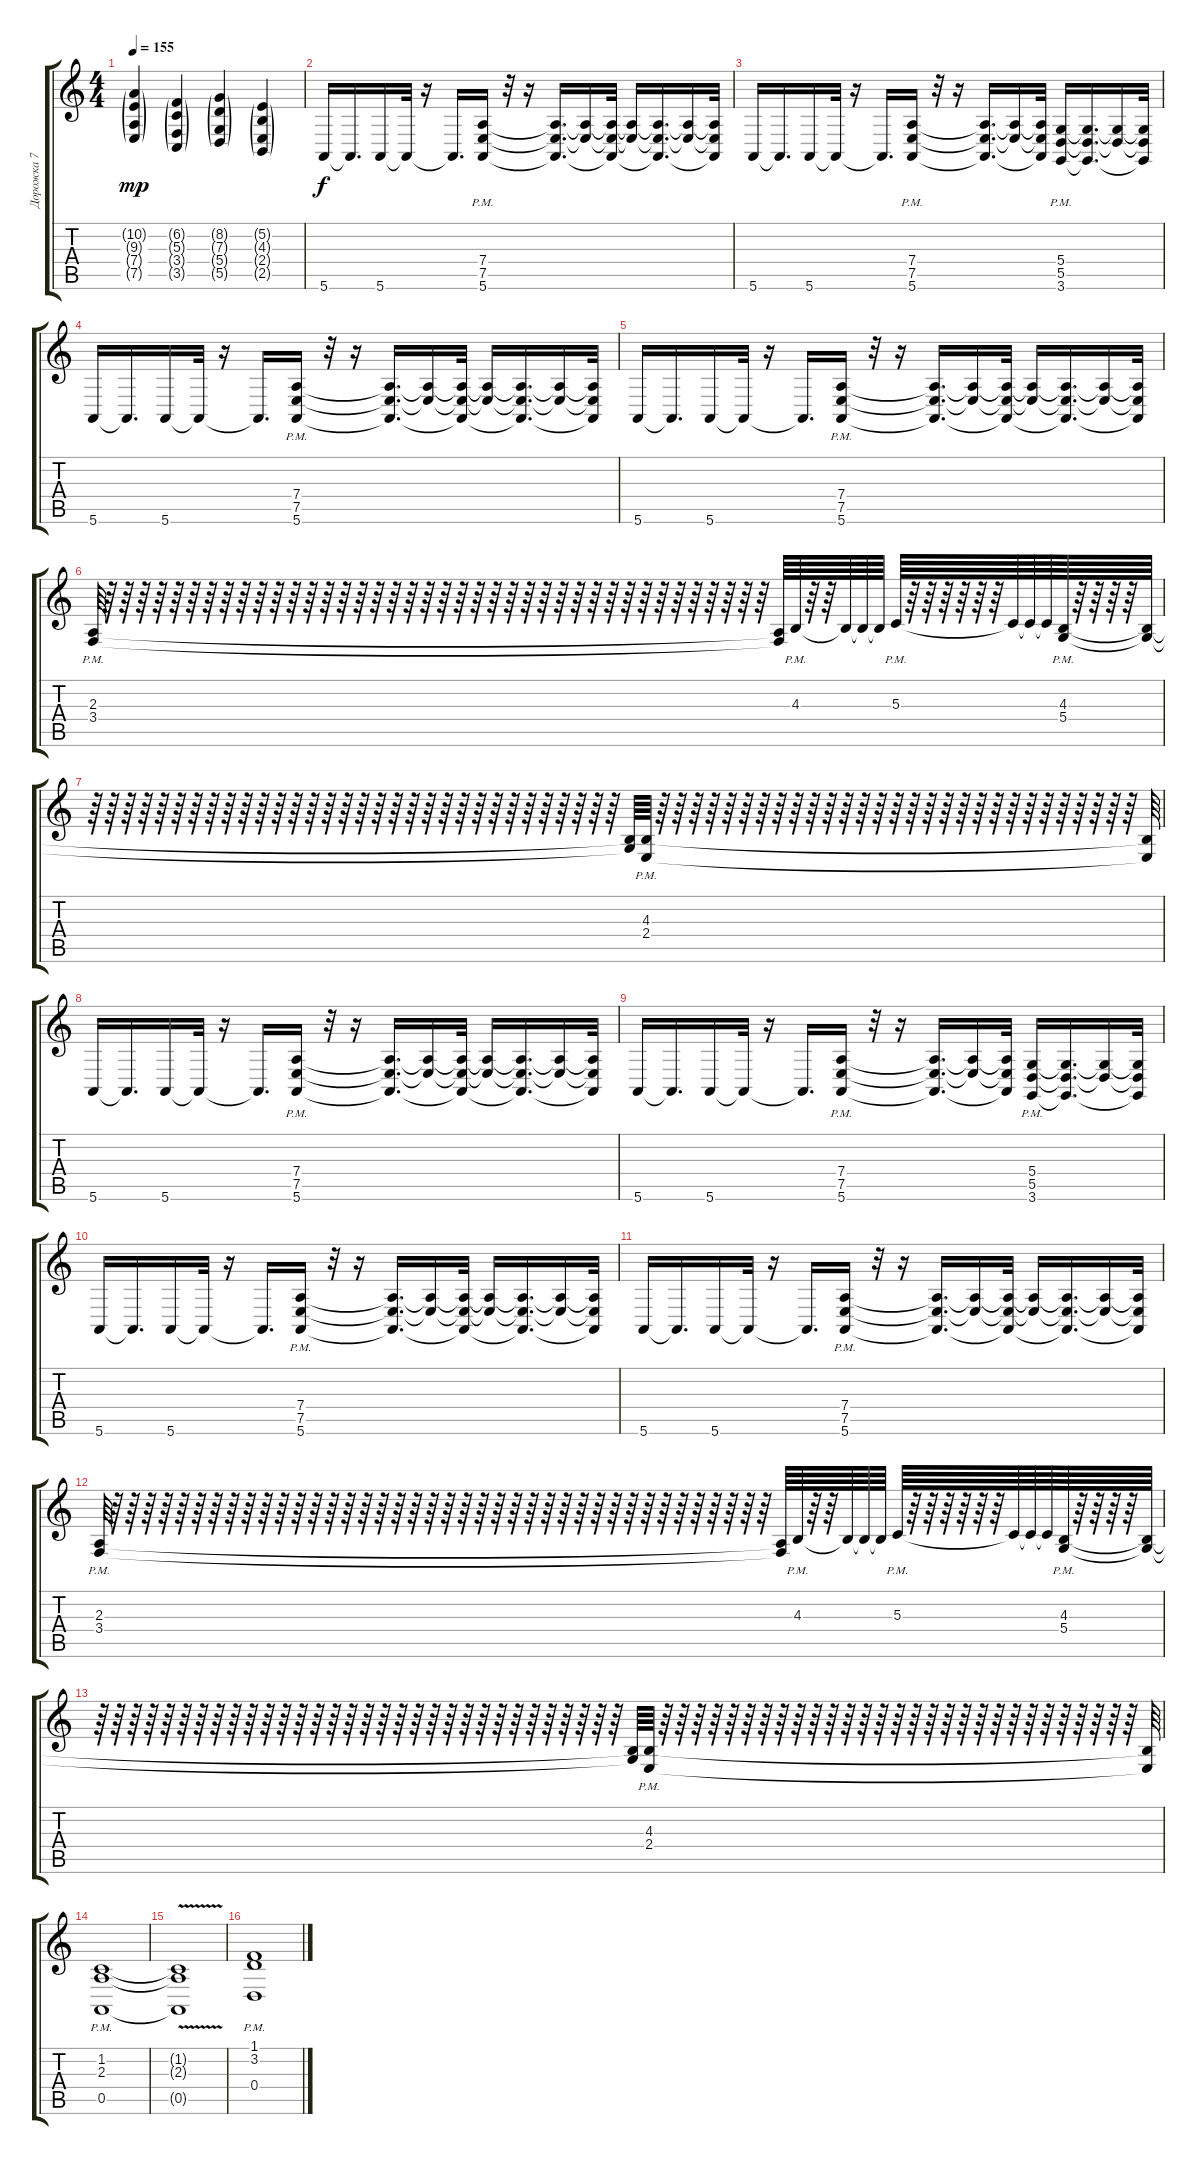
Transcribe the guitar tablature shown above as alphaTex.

\track ("Дорожка 7" "Дорожка 7") {instrument drawbarorgan}
\staff {score tabs}
\tuning (E4 B3 G3 D3 A2 E2) {hide}
\ts (4 4)
\tempo 155
\clef g2
\ks c
(10.2{g} 9.3{g} 7.4{g} 7.5{g}).4{dy mp} (6.2{g} 5.3{g} 3.4{g} 3.5{g}).4 (8.2{g} 7.3{g} 5.4{g} 5.5{g}).4 (5.2{g} 4.3{g} 2.4{g} 2.5{g}).4 |
5.6.16{dy f} 5.6{t}.16{d} 5.6.16 5.6{t}.32 r.16 5.6{t}.16{d} (7.4{pm} 7.5{pm} 5.6{pm}).16 r.32 r.16 (7.4{t} 7.5{t} 5.6{t}).16{d} (7.4{t} 7.5{t}).16 (7.4{t} 7.5{t} 5.6{t}).32 (7.4{t} 7.5{t}).16 (7.4{t} 7.5{t} 5.6{t}).16{d} (7.4{t} 7.5{t}).16 (7.4{t} 7.5{t} 5.6{t}).32 |
5.6.16 5.6{t}.16{d} 5.6.16 5.6{t}.32 r.16 5.6{t}.16{d} (7.4{pm} 7.5{pm} 5.6{pm}).16 r.32 r.16 (7.4{t} 7.5{t} 5.6{t}).16{d} (7.4{t} 7.5{t}).16 (7.4{t} 7.5{t} 5.6{t}).32 (5.4{pm} 5.5{pm} 3.6{pm}).16 (5.4{t} 5.5{t} 3.6{t}).16{d} (5.4{t} 5.5{t}).16 (5.4{t} 5.5{t} 3.6{t}).32 |
5.6.16 5.6{t}.16{d} 5.6.16 5.6{t}.32 r.16 5.6{t}.16{d} (7.4{pm} 7.5{pm} 5.6{pm}).16 r.32 r.16 (7.4{t} 7.5{t} 5.6{t}).16{d} (7.4{t} 7.5{t}).16 (7.4{t} 7.5{t} 5.6{t}).32 (7.4{t} 7.5{t}).16 (7.4{t} 7.5{t} 5.6{t}).16{d} (7.4{t} 7.5{t}).16 (7.4{t} 7.5{t} 5.6{t}).32 |
5.6.16 5.6{t}.16{d} 5.6.16 5.6{t}.32 r.16 5.6{t}.16{d} (7.4{pm} 7.5{pm} 5.6{pm}).16 r.32 r.16 (7.4{t} 7.5{t} 5.6{t}).16{d} (7.4{t} 7.5{t}).16 (7.4{t} 7.5{t} 5.6{t}).32 (7.4{t} 7.5{t}).16 (7.4{t} 7.5{t} 5.6{t}).16{d} (7.4{t} 7.5{t}).16 (7.4{t} 7.5{t} 5.6{t}).32 |
(2.3{pm} 3.4{pm}).64 r.64 r.64 r.64 r.64 r.64 r.64 r.64 r.64 r.64 r.64 r.64 r.64 r.64 r.64 r.64 r.64 r.64 r.64 r.64 r.64 r.64 r.64 r.64 r.64 r.64 r.64 r.64 r.64 r.64 r.64 r.64 r.64 r.64 r.64 r.64 r.64 r.64 r.64 r.64 r.64 (2.3{t} 3.4{t}).64 4.3{pm}.64 r.64 r.64 4.3{t}.64 4.3{t}.64 4.3{t}.64 5.3{pm}.64 r.64 r.64 r.64 r.64 r.64 r.64 5.3{t}.64 5.3{t}.64 5.3{t}.64 (4.3{pm} 5.4{pm}).64 r.64 r.64 r.64 r.64 (4.3{t} 5.4{t}).64 |
r.64 r.64 r.64 r.64 r.64 r.64 r.64 r.64 r.64 r.64 r.64 r.64 r.64 r.64 r.64 r.64 r.64 r.64 r.64 r.64 r.64 r.64 r.64 r.64 r.64 r.64 r.64 r.64 r.64 r.64 r.64 r.64 (4.3{t} 5.4{t}).64 (4.3{pm} 2.4{pm}).64 r.64 r.64 r.64 r.64 r.64 r.64 r.64 r.64 r.64 r.64 r.64 r.64 r.64 r.64 r.64 r.64 r.64 r.64 r.64 r.64 r.64 r.64 r.64 r.64 r.64 r.64 r.64 r.64 r.64 (4.3{t} 2.4{t}).64 |
5.6.16 5.6{t}.16{d} 5.6.16 5.6{t}.32 r.16 5.6{t}.16{d} (7.4{pm} 7.5{pm} 5.6{pm}).16 r.32 r.16 (7.4{t} 7.5{t} 5.6{t}).16{d} (7.4{t} 7.5{t}).16 (7.4{t} 7.5{t} 5.6{t}).32 (7.4{t} 7.5{t}).16 (7.4{t} 7.5{t} 5.6{t}).16{d} (7.4{t} 7.5{t}).16 (7.4{t} 7.5{t} 5.6{t}).32 |
5.6.16 5.6{t}.16{d} 5.6.16 5.6{t}.32 r.16 5.6{t}.16{d} (7.4{pm} 7.5{pm} 5.6{pm}).16 r.32 r.16 (7.4{t} 7.5{t} 5.6{t}).16{d} (7.4{t} 7.5{t}).16 (7.4{t} 7.5{t} 5.6{t}).32 (5.4{pm} 5.5{pm} 3.6{pm}).16 (5.4{t} 5.5{t} 3.6{t}).16{d} (5.4{t} 5.5{t}).16 (5.4{t} 5.5{t} 3.6{t}).32 |
5.6.16 5.6{t}.16{d} 5.6.16 5.6{t}.32 r.16 5.6{t}.16{d} (7.4{pm} 7.5{pm} 5.6{pm}).16 r.32 r.16 (7.4{t} 7.5{t} 5.6{t}).16{d} (7.4{t} 7.5{t}).16 (7.4{t} 7.5{t} 5.6{t}).32 (7.4{t} 7.5{t}).16 (7.4{t} 7.5{t} 5.6{t}).16{d} (7.4{t} 7.5{t}).16 (7.4{t} 7.5{t} 5.6{t}).32 |
5.6.16 5.6{t}.16{d} 5.6.16 5.6{t}.32 r.16 5.6{t}.16{d} (7.4{pm} 7.5{pm} 5.6{pm}).16 r.32 r.16 (7.4{t} 7.5{t} 5.6{t}).16{d} (7.4{t} 7.5{t}).16 (7.4{t} 7.5{t} 5.6{t}).32 (7.4{t} 7.5{t}).16 (7.4{t} 7.5{t} 5.6{t}).16{d} (7.4{t} 7.5{t}).16 (7.4{t} 7.5{t} 5.6{t}).32 |
(2.3{pm} 3.4{pm}).64 r.64 r.64 r.64 r.64 r.64 r.64 r.64 r.64 r.64 r.64 r.64 r.64 r.64 r.64 r.64 r.64 r.64 r.64 r.64 r.64 r.64 r.64 r.64 r.64 r.64 r.64 r.64 r.64 r.64 r.64 r.64 r.64 r.64 r.64 r.64 r.64 r.64 r.64 r.64 r.64 (2.3{t} 3.4{t}).64 4.3{pm}.64 r.64 r.64 4.3{t}.64 4.3{t}.64 4.3{t}.64 5.3{pm}.64 r.64 r.64 r.64 r.64 r.64 r.64 5.3{t}.64 5.3{t}.64 5.3{t}.64 (4.3{pm} 5.4{pm}).64 r.64 r.64 r.64 r.64 (4.3{t} 5.4{t}).64 |
r.64 r.64 r.64 r.64 r.64 r.64 r.64 r.64 r.64 r.64 r.64 r.64 r.64 r.64 r.64 r.64 r.64 r.64 r.64 r.64 r.64 r.64 r.64 r.64 r.64 r.64 r.64 r.64 r.64 r.64 r.64 r.64 (4.3{t} 5.4{t}).64 (4.3{pm} 2.4{pm}).64 r.64 r.64 r.64 r.64 r.64 r.64 r.64 r.64 r.64 r.64 r.64 r.64 r.64 r.64 r.64 r.64 r.64 r.64 r.64 r.64 r.64 r.64 r.64 r.64 r.64 r.64 r.64 r.64 r.64 (4.3{t} 2.4{t}).64 |
(1.2{pm} 2.3{pm} 0.5{pm}).1 |
(1.2{v t} 2.3{v t} 0.5{v t}).1 |
(1.1{pm} 3.2{pm} 0.4{pm}).1
